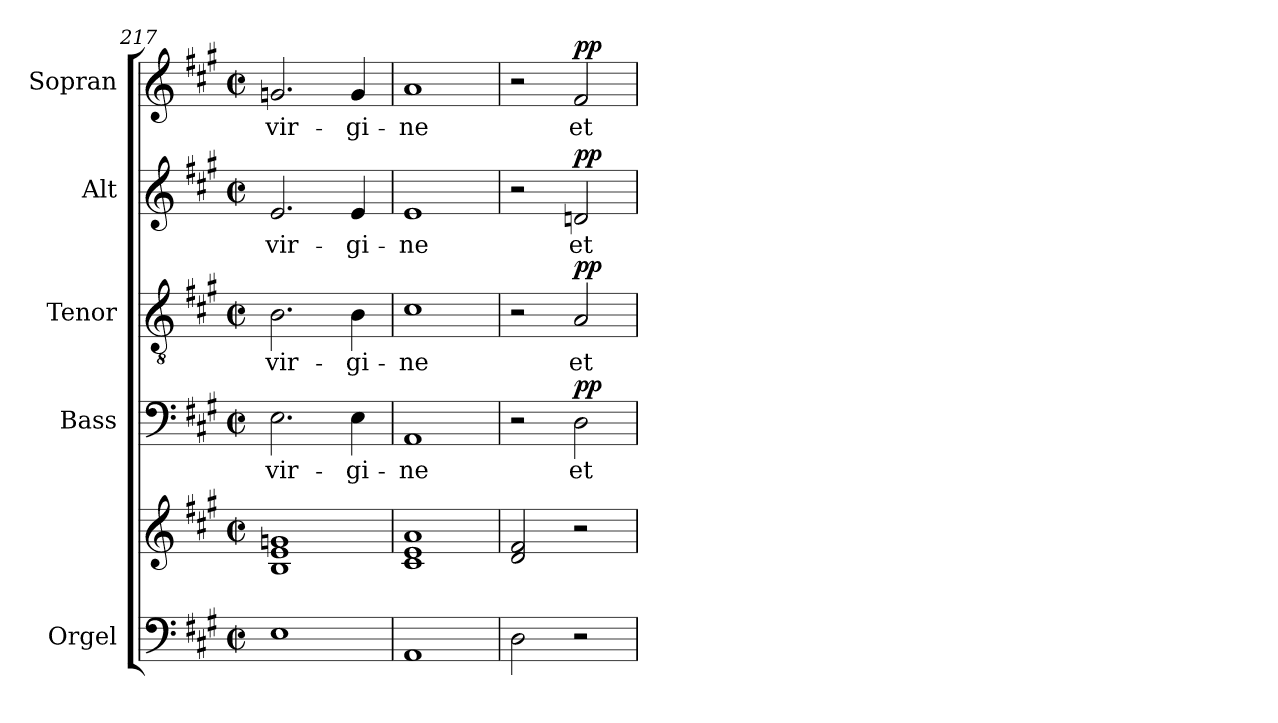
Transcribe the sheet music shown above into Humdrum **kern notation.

**kern	**kern	**kern	**text	**dynam	**kern	**text	**dynam	**kern	**text	**dynam	**kern	**text	**dynam
*part5	*part5	*part4	*part4	*part4	*part3	*part3	*part3	*part2	*part2	*part2	*part1	*part1	*part1
*staff6	*staff5	*staff4	*staff4	*staff4	*staff3	*staff3	*staff3	*staff2	*staff2	*staff2	*staff1	*staff1	*staff1
*I"Orgel	*	*I"Bass	*	*	*I"Tenor	*	*	*I"Alt	*	*	*I"Sopran	*	*
*I'Org.	*	*I'B.	*	*	*I'T.	*	*	*I'A.	*	*	*I'S.	*	*
*clefF4	*clefG2	*clefF4	*	*	*clefGv2	*	*	*clefG2	*	*	*clefG2	*	*
*k[f#c#g#]	*k[f#c#g#]	*k[f#c#g#]	*	*	*k[f#c#g#]	*	*	*k[f#c#g#]	*	*	*k[f#c#g#]	*	*
*A:	*A:	*A:	*	*	*A:	*	*	*A:	*	*	*A:	*	*
*M2/2	*M2/2	*M2/2	*	*	*M2/2	*	*	*M2/2	*	*	*M2/2	*	*
*met(c|)	*met(c|)	*met(c|)	*	*	*met(c|)	*	*	*met(c|)	*	*	*met(c|)	*	*
=217	=217	=217	=217	=217	=217	=217	=217	=217	=217	=217	=217	=217	=217
!	!	!	!LO:LY:b	!	!	!LO:LY:b	!	!	!LO:LY:b	!	!	!LO:LY:b	!
1E	1B 1e 1gn	2.E\	vir-	.	2.B\	vir-	.	2.e/	vir-	.	2.gn/	vir-	.
!	!	!	!LO:LY:b	!	!	!LO:LY:b	!	!	!LO:LY:b	!	!	!LO:LY:b	!
.	.	4E\	-gi-	.	4B\	-gi-	.	4e/	-gi-	.	4g/	-gi-	.
=218	=218	=218	=218	=218	=218	=218	=218	=218	=218	=218	=218	=218	=218
!	!	!	!LO:LY:b	!	!	!LO:LY:b	!	!	!LO:LY:b	!	!	!LO:LY:b	!
1AA	1c# 1e 1a	1AA	-ne	.	1c#	-ne	.	1e	-ne	.	1a	-ne	.
=219	=219	=219	=219	=219	=219	=219	=219	=219	=219	=219	=219	=219	=219
2D\	2d/ 2f#/	2r	.	.	2r	.	.	2r	.	.	2r	.	.
!	!	!	!LO:LY:b	!LO:DY:a	!	!LO:LY:b	!LO:DY:a	!	!LO:LY:b	!LO:DY:a	!	!LO:LY:b	!LO:DY:a
2r	2r	2D\	et	pp	2A/	et	pp	2dn/	et	pp	2f#/	et	pp
=	=	=	=	=	=	=	=	=	=	=	=	=	=
*-	*-	*-	*-	*-	*-	*-	*-	*-	*-	*-	*-	*-	*-
